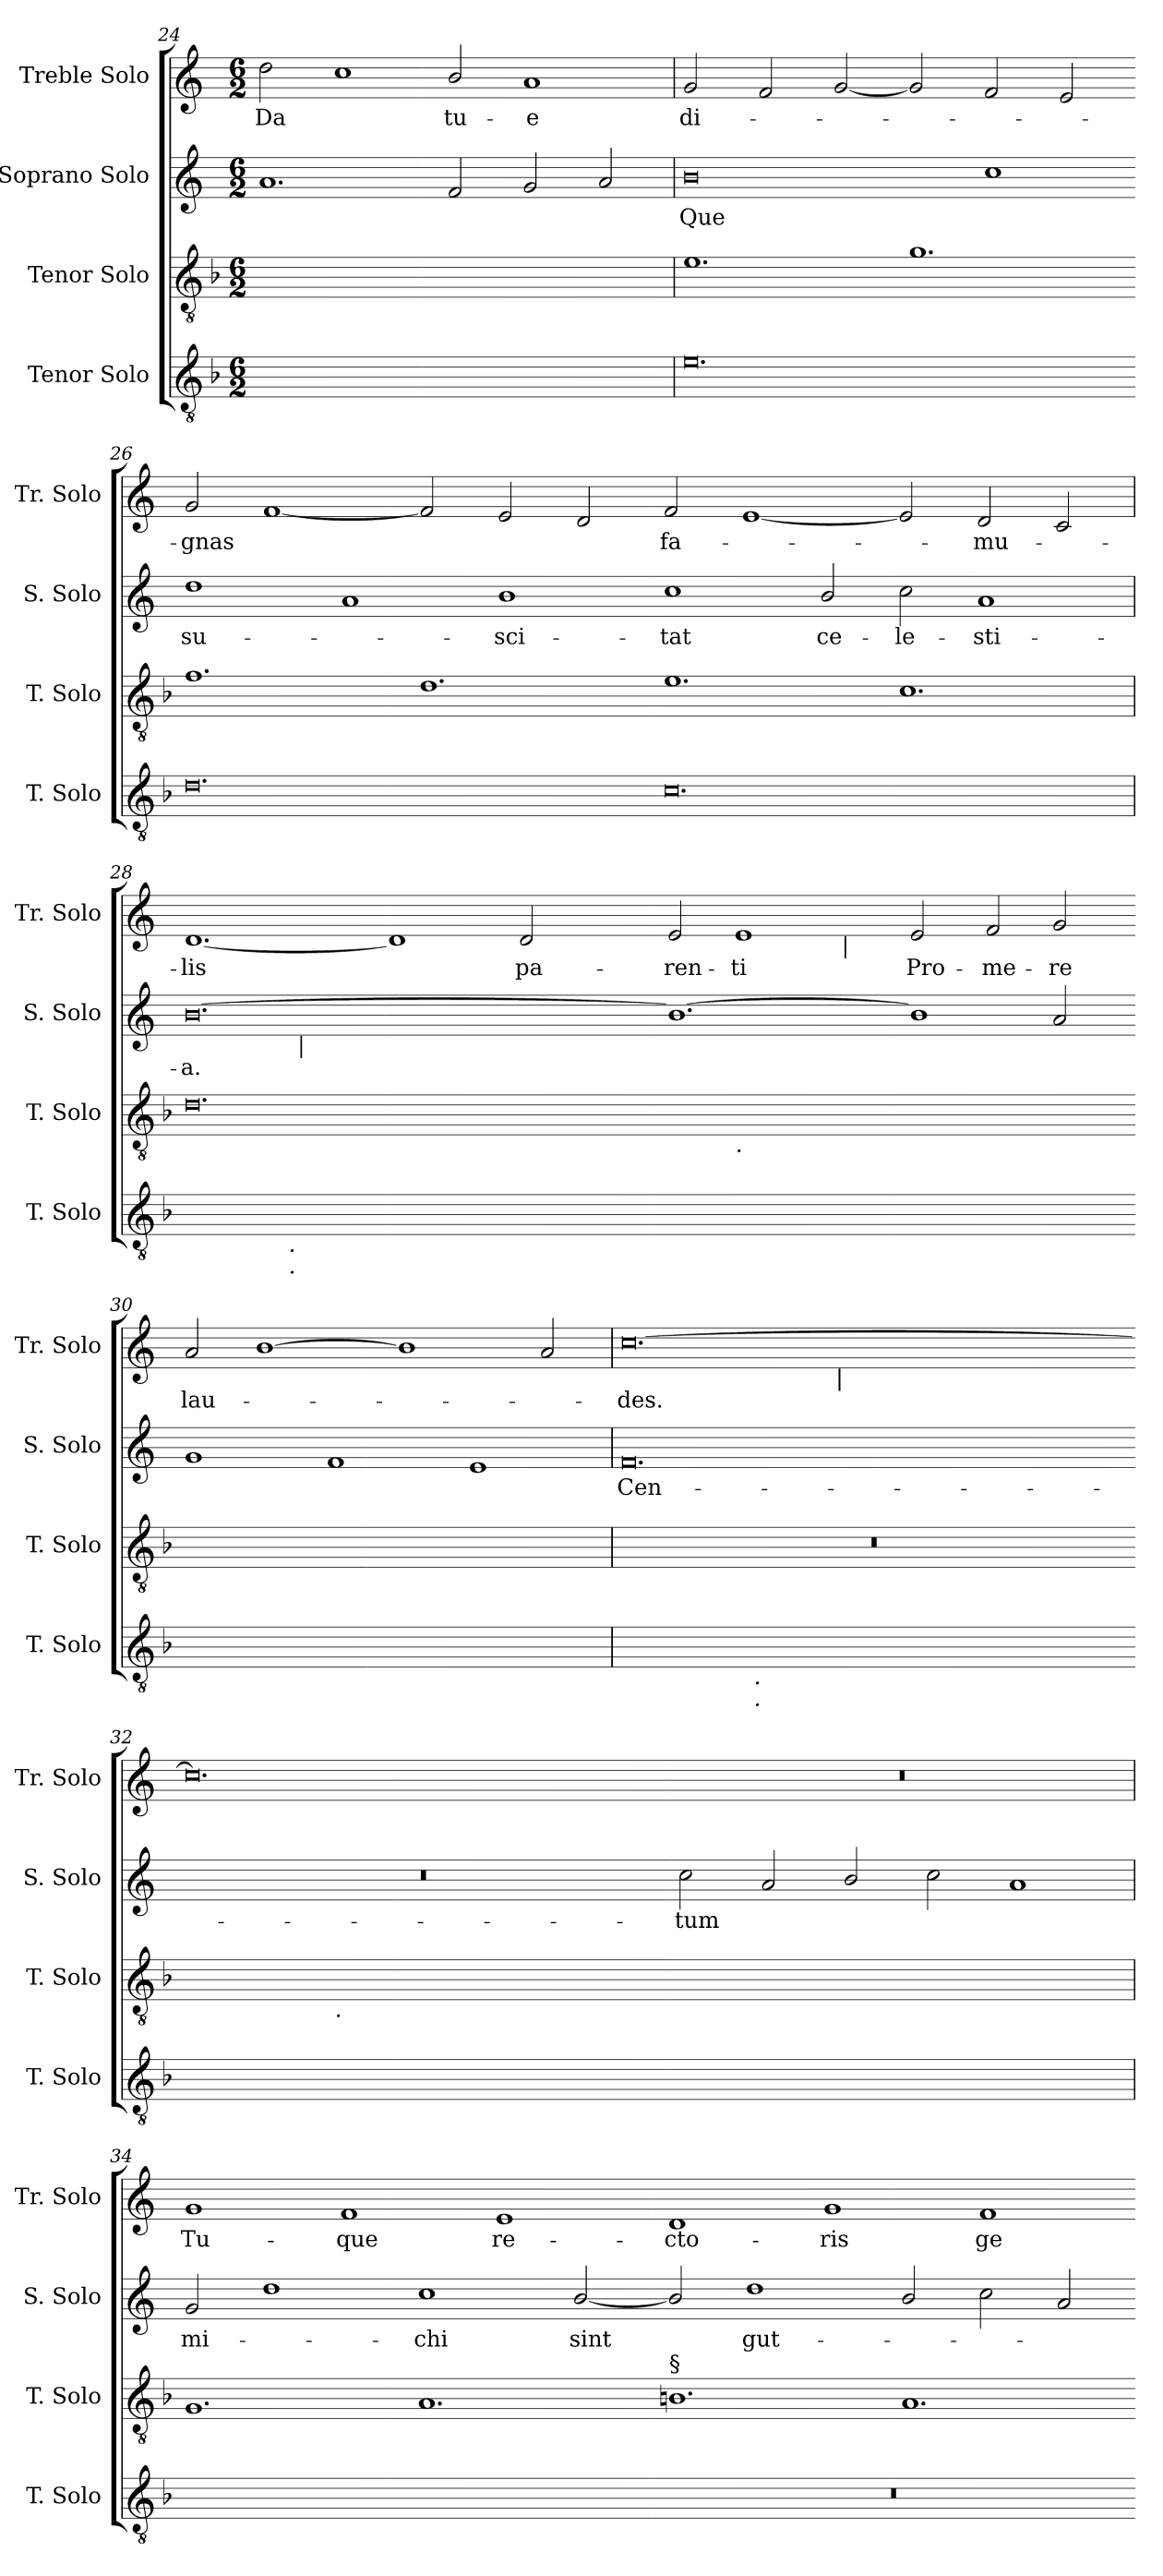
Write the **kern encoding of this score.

**kern	**kern	**kern	**text	**kern	**text
*part4	*part3	*part2	*part2	*part1	*part1
*staff4	*staff3	*staff2	*staff2	*staff1	*staff1
*I"Tenor Solo	*I"Tenor Solo	*I"Soprano Solo	*	*I"Treble Solo	*
*I'T. Solo	*I'T. Solo	*I'S. Solo	*	*I'Tr. Solo	*
*clefGv2	*clefGv2	*clefG2	*	*clefG2	*
*ITrd7c12	*ITrd7c12	*	*	*	*
*k[b-]	*k[b-]	*k[]	*	*k[]	*
*F:	*F:	*C:	*	*C:	*
*M6/2	*M6/2	*M6/2	*	*M6/2	*
=24	=24	=24	=24	=24	=24
!	!	!	!	!	!LO:LY:b:color=#000000
0.Fiyy]	0.FFiyy]	1.ai	.	2ddi\	Da
.	.	.	.	1cci	.
!	!	!	!	!	!LO:LY:b:color=#000000
.	.	2fi/	.	2bi/	tu-
!	!	!	!	!	!LO:LY:b:color=#000000
.	.	2gi/	.	1ai	-e
.	.	2ai/	.	.	.
!!LO:PB:g=z
=25	=25	=25	=25	=25	=25
!	!	!	!LO:LY:b:color=#000000	!	!
!	!	!	!	!	!LO:LY:b:color=#000000
0.Ei	1.Ei	0bi	Que	2gi/	di-
.	.	.	.	2fi/	.
.	.	.	.	[<2gi/	.
.	1.Gi	.	.	2gi/]	.
.	.	1cci	.	2fi/	.
.	.	.	.	2ei/	.
=26-	=26-	=26-	=26-	=26-	=26-
!	!	!	!LO:LY:b:color=#000000	!	!
!	!	!	!	!	!LO:LY:b:color=#000000
0.Di	1.Fi	1ddi	su-	2gi/	-gnas
.	.	.	.	[<1fi	.
.	.	1ai	.	.	.
.	1.Di	.	.	2fi/]	.
!	!	!	!LO:LY:b:color=#000000	!	!
.	.	1bi	-sci-	2ei/	.
.	.	.	.	2di/	.
=27-	=27-	=27-	=27-	=27-	=27-
!	!	!	!LO:LY:b:color=#000000	!	!
!	!	!	!	!	!LO:LY:b:color=#000000
0.Ci	1.Ei	1cci	-tat	2fi/	fa-
.	.	.	.	[<1ei	.
!	!	!	!LO:LY:b:color=#000000	!	!
.	.	2bi/	ce-	.	.
!	!	!	!LO:LY:b:color=#000000	!	!
.	1.Ci	2cci\	-le-	2ei/]	.
!	!	!	!LO:LY:b:color=#000000	!	!
!	!	!	!	!	!LO:LY:b:color=#000000
.	.	1ai	-sti-	2di/	-mu-
.	.	.	.	2ci/	.
=28	=28	=28	=28	=28	=28
!	!	!	!LO:LY:b:color=#000000	!	!
!	!	!	!	!	!LO:LY:b:color=#000000
*^	*	*^	*	*	*
[<0.GGiyy	2ryy	0.Di	[<0.bi	2ryy	-a.	[<1.di	-lis
.	8ryy	.	.	8ryy	.	.	.
.	128...ryy	.	.	64ryy	.	.	.
!	!LO:TX:b:i:t=.	!	!	!	!	!	!
!	!LO:TX:b:i:t=.	!	!	!	!	!	!
.	1ryy	.	.	.	.	.	.
.	.	.	.	128...ryy	.	.	.
!	!	!	!	!LO:TX:b:i:t=|	!	!	!
.	.	.	.	1ryy	.	.	.
.	.	.	.	.	.	1di]	.
.	1ryy	.	.	.	.	.	.
.	.	.	.	1ryy	.	.	.
!	!	!	!	!	!	!	!LO:LY:b:color=#000000
.	.	.	.	.	.	2di/	pa-
.	4ryy	.	.	.	.	.	.
.	.	.	.	4ryy	.	.	.
.	16ryy	.	.	.	.	.	.
.	.	.	.	16ryy	.	.	.
.	32ryy	.	.	.	.	.	.
.	.	.	.	32ryy	.	.	.
.	64ryy	.	.	.	.	.	.
.	1024ryy	.	.	1024ryy	.	.	.
*v	*v	*	*v	*v	*	*	*
=29-	=29-	=29-	=29-	=29-	=29-
*^	*	*^	*	*	*
!	!	!LO:TX:a:t=§	!	!	!	!	!
!	!	!	!	!	!	!	!LO:LY:b:color=#000000
*v	*v	*^	*v	*v	*	*^	*
0.GGiyy_<	[<0.BBniyy	2ryy	1.bi_<	.	2ei/	2ryy	-ren-
!	!	!LO:TX:b:i:t=.	!	!	!	!	!
!	!	!	!	!	!	!	!LO:LY:b:color=#000000
.	.	1ryy	.	.	1ei	4ryy	-ti
.	.	.	.	.	.	8ryy	.
.	.	.	.	.	.	16ryy	.
.	.	.	.	.	.	32ryy	.
.	.	.	.	.	.	512.ryy	.
!	!	!	!	!	!	!LO:TX:b:i:t=|	!
.	.	.	.	.	.	1ryy	.
!	!	!	!	!	!	!	!LO:LY:b:color=#000000
.	.	1.ryy	1bi]	.	2ei/	.	Pro-
.	.	.	.	.	.	1ryy	.
!	!	!	!	!	!	!	!LO:LY:b:color=#000000
.	.	.	.	.	2fi/	.	-me-
!	!	!	!	!	!	!	!LO:LY:b:color=#000000
.	.	.	2ai/	.	2gi/	.	-re
.	.	.	.	.	.	64ryy	.
.	.	.	.	.	.	128ryy	.
.	.	.	.	.	.	256ryy	.
.	.	.	.	.	.	1024ryy	.
*	*v	*v	*	*	*v	*v	*
=30-	=30-	=30-	=30-	=30-	=30-
*	*^	*	*	*^	*
!	!	!	!	!	!	!	!LO:LY:b:color=#000000
*	*v	*v	*	*	*v	*v	*
0.GGiyy]	0.BBiyy]	1gi	.	2ai/	lau-
.	.	.	.	[<1bi	.
.	.	1fi	.	.	.
.	.	.	.	1bi]	.
.	.	1ei	.	.	.
.	.	.	.	2ai/	.
!!LO:LB:g=z
=31	=31	=31	=31	=31	=31
!	!LO:N:vis=1	!	!	!	!
!	!	!	!LO:LY:b:color=#000000	!	!
!	!	!	!	!LO:TX:b:i:t=-	!
!	!	!	!	!	!LO:LY:b:color=#000000
*^	*	*	*	*^	*
[<0.FFiyy	2ryy	0.r	0.fi	Cen-	[>0.cci	2ryy	-des.
.	8ryy	.	.	.	.	4ryy	.
.	16ryy	.	.	.	.	.	.
.	64ryy	.	.	.	.	.	.
.	1024ryy	.	.	.	.	.	.
!	!LO:TX:b:i:t=.	!	!	!	!	!	!
!	!LO:TX:b:i:t=.	!	!	!	!	!	!
.	1ryy	.	.	.	.	.	.
.	.	.	.	.	.	8ryy	.
.	.	.	.	.	.	16ryy	.
.	.	.	.	.	.	32ryy	.
.	.	.	.	.	.	1024ryy	.
!	!	!	!	!	!	!LO:TX:b:i:t=|	!
.	.	.	.	.	.	1ryy	.
.	1ryy	.	.	.	.	.	.
.	.	.	.	.	.	1ryy	.
.	4ryy	.	.	.	.	.	.
.	32ryy	.	.	.	.	.	.
.	.	.	.	.	.	64ryy	.
.	128...ryy	.	.	.	.	128...ryy	.
=32-	=32-	=32-	=32-	=32-	=32-	=32-	=32-
!	!	!	!LO:N:vis=1	!	!	!	!
*v	*v	*^	*	*	*v	*v	*
0.FFiyy_<	[>0.Ciyy	2ryy	0.r	.	0.cci]	.
.	.	8ryy	.	.	.	.
.	.	16ryy	.	.	.	.
.	.	128ryy	.	.	.	.
.	.	1024ryy	.	.	.	.
!	!	!LO:TX:b:i:t=.	!	!	!	!
.	.	1ryy	.	.	.	.
.	.	1ryy	.	.	.	.
.	.	4ryy	.	.	.	.
.	.	32ryy	.	.	.	.
.	.	64ryy	.	.	.	.
.	.	256..ryy	.	.	.	.
*	*v	*v	*	*	*	*
=33-	=33-	=33-	=33-	=33-	=33-
*	*^	*	*	*	*
!	!	!	!	!LO:LY:b:color=#000000	!LO:N:vis=1	!
*	*v	*v	*	*	*	*
0.FFiyy]	0.Ciyy]	2cci\	-tum	0.r	.
.	.	2ai/	.	.	.
.	.	2bi/	.	.	.
.	.	2cci\	.	.	.
.	.	1ai	.	.	.
=34	=34	=34	=34	=34	=34
!LO:N:vis=1	!	!	!	!	!
!	!	!	!LO:LY:b:color=#000000	!	!
!	!	!	!	!	!LO:LY:b:color=#000000
0.ryy	1.GGi	2gi/	mi-	1gi	Tu-
.	.	1ddi	.	.	.
!	!	!	!	!	!LO:LY:b:color=#000000
.	.	.	.	1fi	-que
!	!	!	!LO:LY:b:color=#000000	!	!
.	1.AAi	1cci	-chi	.	.
!	!	!	!	!	!LO:LY:b:color=#000000
.	.	.	.	1ei	re-
!	!	!	!LO:LY:b:color=#000000	!	!
.	.	[<2bi/	sint	.	.
=35-	=35-	=35-	=35-	=35-	=35-
!LO:N:vis=1	!	!	!	!	!
!	!LO:TX:a:t=§	!	!	!	!
!	!	!	!	!	!LO:LY:b:color=#000000
0.r	1.BBni	2bi/]	.	1di	-cto-
!	!	!	!LO:LY:b:color=#000000	!	!
.	.	1ddi	gut-	.	.
!	!	!	!	!	!LO:LY:b:color=#000000
.	.	.	.	1gi	-ris
.	1.AAi	2bi/	.	.	.
!	!	!	!	!	!LO:LY:b:color=#000000
.	.	2cci\	.	1fi	ge-
.	.	2ai/	.	.	.
=-	=-	=-	=-	=-	=-
*-	*-	*-	*-	*-	*-
